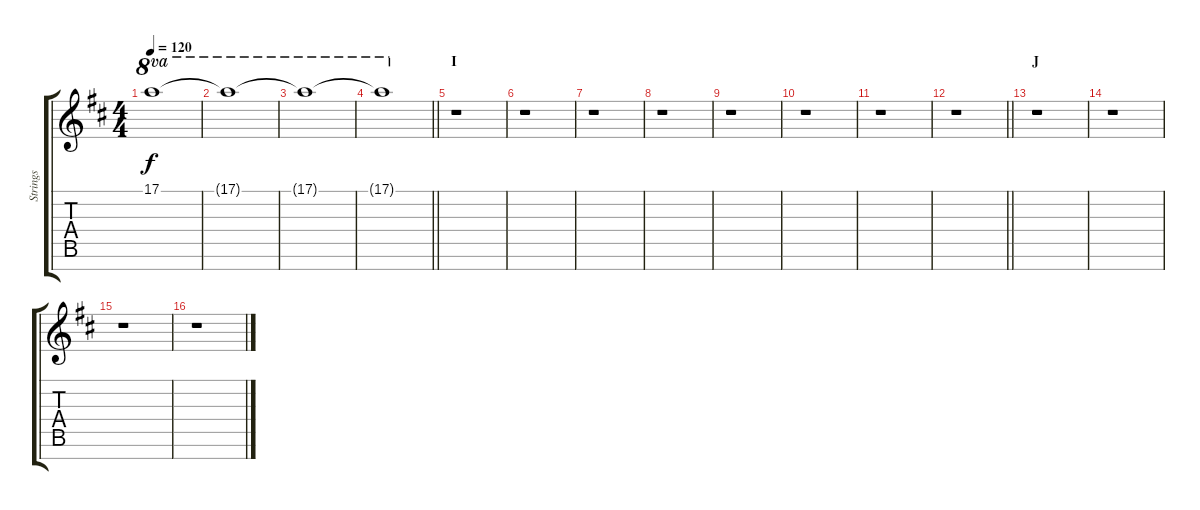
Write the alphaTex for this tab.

\track ("Strings" "Strings") {instrument stringensemble1}
\staff {score tabs}
\tuning (E5 B4 G4 D4 A3 E3 B2) {hide}
\ts (4 4)
\tempo 120
\clef g2
\ks d
17.1{t}.1{ot 8va dy f} |
17.1{t}.1{ot 8va} |
17.1{t}.1{ot 8va} |
\barLineRight lightlight
17.1{t}.1{ot 8va} |
\section ("" "I")
r.1 |
r.1 |
r.1 |
r.1 |
r.1 |
r.1 |
r.1 |
\barLineRight lightlight
r.1 |
\section ("" "J")
r.1 |
r.1 |
r.1 |
r.1
